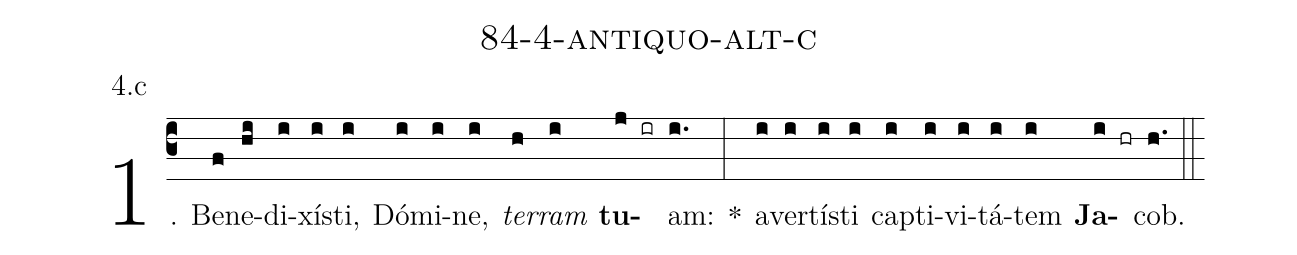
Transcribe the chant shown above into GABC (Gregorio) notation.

name: 84-4-antiquo-alt-c;
annotation: 4.c;
%%
(c3)1. Be(f)ne(hi)di(i)xís(i)ti,(i) Dó(i)mi(i)ne,(i) <i>ter</i>(h)<i>ram</i>(i) <b>tu</b>(j ir)am:(i.) *(:) a(i)ver(i)tís(i)ti(i) cap(i)ti(i)vi(i)tá(i)tem(i) <b>Ja</b>(i hr)cob.(h.) (::)
